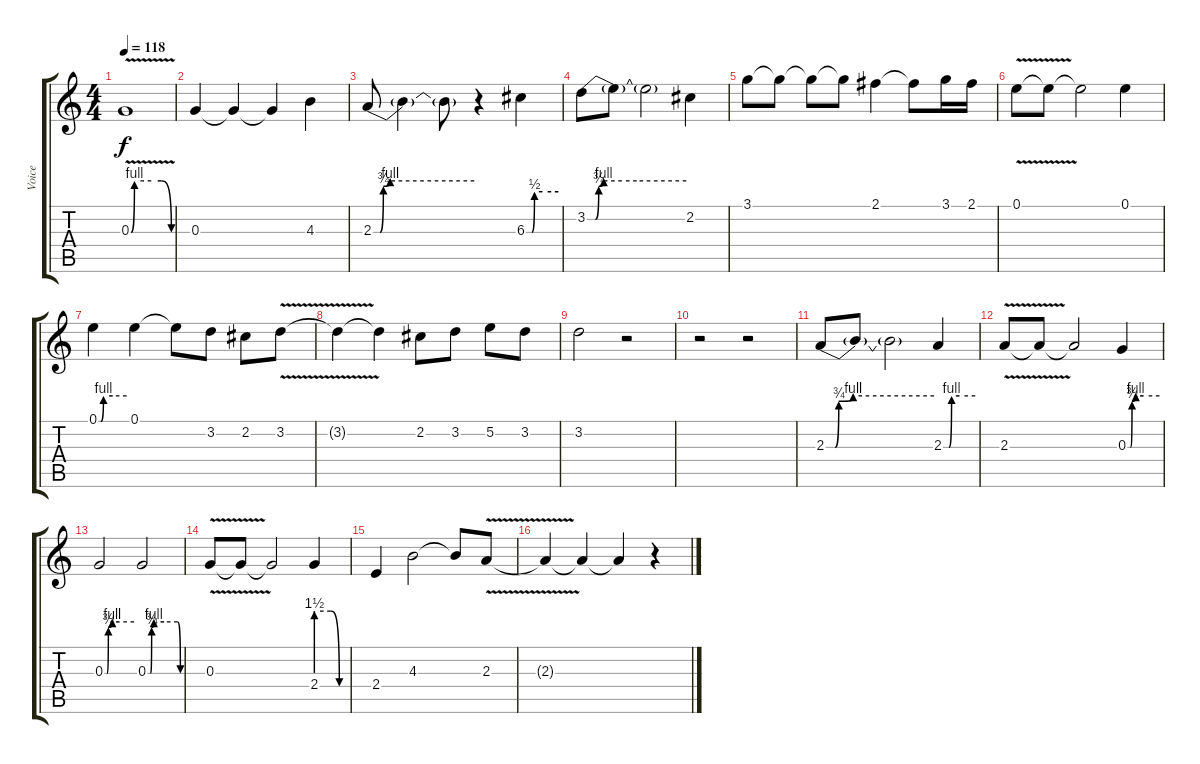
\track ("Voice" "Voice") {instrument acousticguitarnylon}
\staff {score tabs}
\tuning (E4 B3 G3 D3 A2 E2) {hide}
\ts (4 4)
\tempo 118
\clef g2
\ks c
0.3{be (custom 0 0 5 4 30 4 45 4 60 0) v}.1{dy f} |
0.3.4 0.3{t}.4 0.3{t}.4 4.3.4 |
2.3{be (custom 0 0 4 0 6 3 10 4 30 4 60 4)}.8 2.3{t}.4 2.3{t}.8 r.4 6.3{be (custom 0 0 10 0 15 2 30 2 60 2)}.4 |
3.2{be (custom 0 0 5 0 7 3 10 4 21 4 30 4 60 4)}.8 3.2{t}.8 3.2{t}.2 2.2.4 |
3.1.8 3.1{t}.8 3.1{t}.8 3.1{t}.8 2.1.4 2.1{t}.8 3.1.16 2.1.16 |
0.1{v}.8 0.1{t}.8 0.1{t}.2 0.1.4 |
0.1{be (custom 0 0 4 0 10 4 30 4 60 4)}.4 0.1.4 0.1{t}.8 3.2.8 2.2.8 3.2{v}.8 |
3.2{t}.4 3.2{t}.4 2.2.8 3.2.8 5.2.8 3.2.8 |
3.2.2 r.2 |
r.2 r.2 |
2.3{be (custom 0 0 5 0 7 3 15 4 60 4)}.8 2.3{t}.8 2.3{t}.2 2.3{be (custom 0 0 10 0 15 4 30 4 60 4)}.4 |
2.3{v}.8 2.3{t}.8 2.3{t}.2 0.3{be (custom 0 0 5 0 8 3 15 4 30 4 60 4)}.4 |
0.3{be (custom 0 0 4 0 7 3 15 4 30 4 60 4)}.2 0.3{be (custom 0 0 5 0 7 3 11 4 30 4 55 4 60 0)}.2 |
0.3{v}.8 0.3{t}.8 0.3{t}.2 2.4{be (custom 0 6 29 6 46 0 60 0)}.4 |
2.4.4 4.3.2 4.3{t}.8 2.3{v}.8 |
2.3{t}.4 2.3{t}.4 2.3{t}.4 r.4
